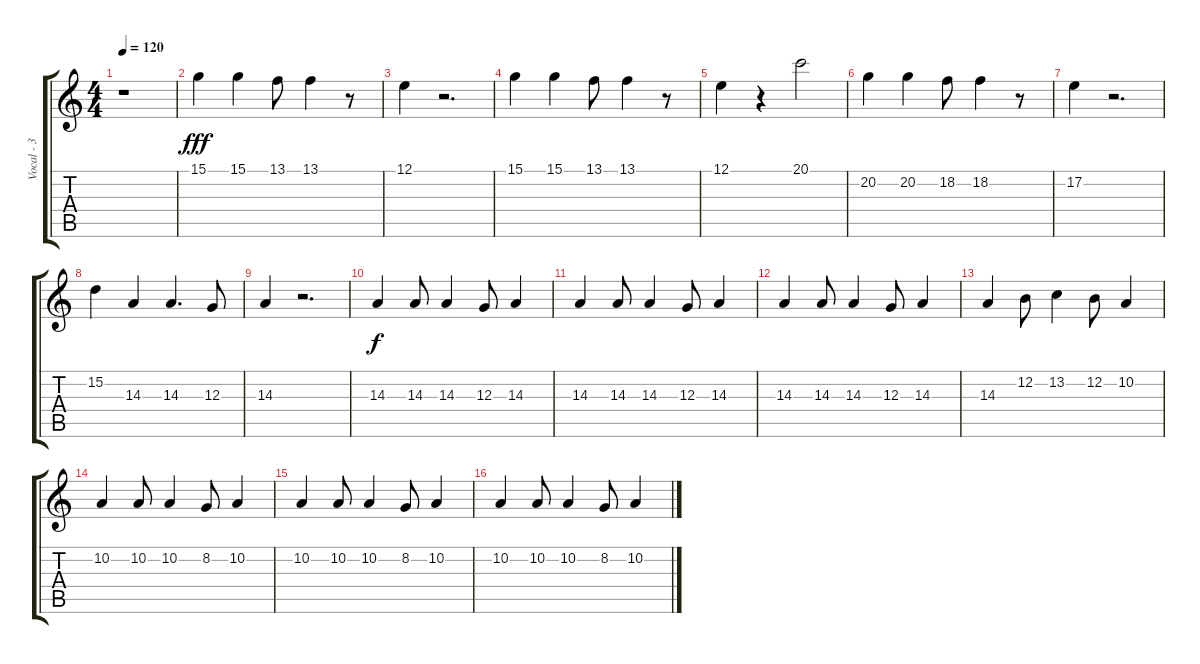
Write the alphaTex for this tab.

\track ("Vocal - 3" "Vocal - 3") {instrument rockorgan}
\staff {score tabs}
\tuning (E4 B3 G3 D3 A2 E2) {hide}
\ts (4 4)
\tempo 120
\clef g2
\ks c
r.1{dy fff} |
15.1.4 15.1.4 13.1.8 13.1.4 r.8 |
12.1.4 r.2{d} |
15.1.4 15.1.4 13.1.8 13.1.4 r.8 |
12.1.4 r.4 20.1.2 |
20.2.4 20.2.4 18.2.8 18.2.4 r.8 |
17.2.4 r.2{d} |
15.2.4 14.3.4 14.3.4{d} 12.3.8 |
14.3.4 r.2{d} |
14.3.4{dy f} 14.3.8 14.3.4 12.3.8 14.3.4 |
14.3.4 14.3.8 14.3.4 12.3.8 14.3.4 |
14.3.4 14.3.8 14.3.4 12.3.8 14.3.4 |
14.3.4 12.2.8 13.2.4 12.2.8 10.2.4 |
10.2.4 10.2.8 10.2.4 8.2.8 10.2.4 |
10.2.4 10.2.8 10.2.4 8.2.8 10.2.4 |
10.2.4 10.2.8 10.2.4 8.2.8 10.2.4
